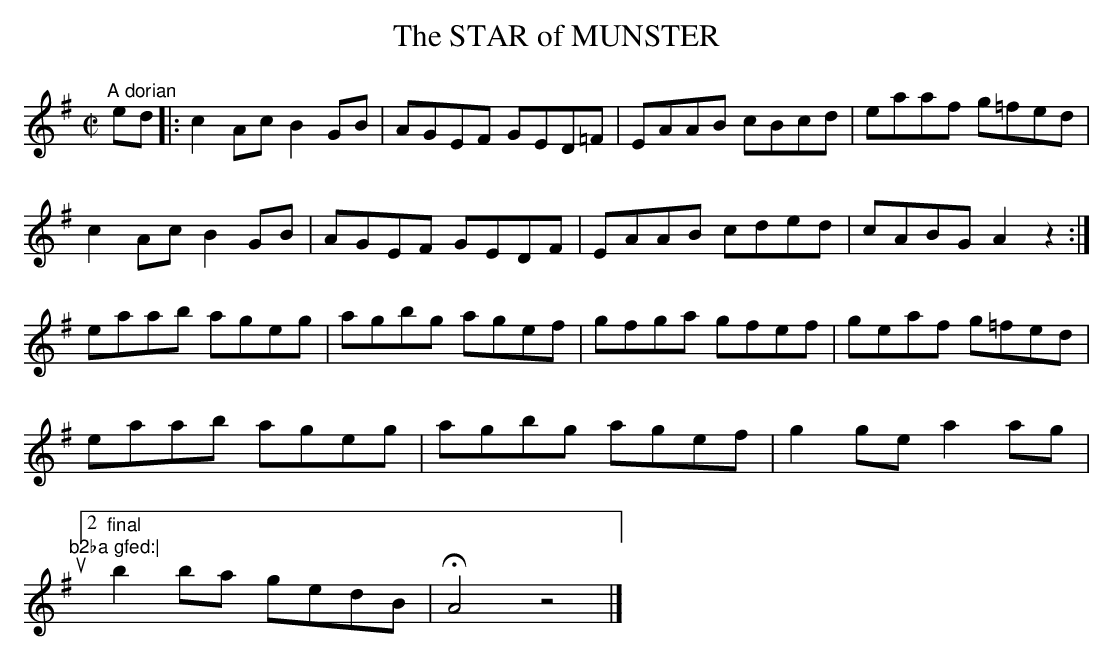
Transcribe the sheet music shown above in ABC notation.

X:1
T:STAR of MUNSTER, The
double today.
tempo.
M:C|
L:1/8
K:G
"^A dorian"
ed|:c2Ac B2GB|AGEF GED=F|EAAB cBcd|eaaf g=fed|
c2Ac B2GB|AGEF GEDF|EAAB cded|cABG A2z2:|
eaab ageg|agbg agef|gfga gfef|geaf g=fed|
eaab ageg|agbg agef|g2ge a2ag|1 thru"b2ba gfed:|
[2 "final"b2ba gedB|HA4z4|]
